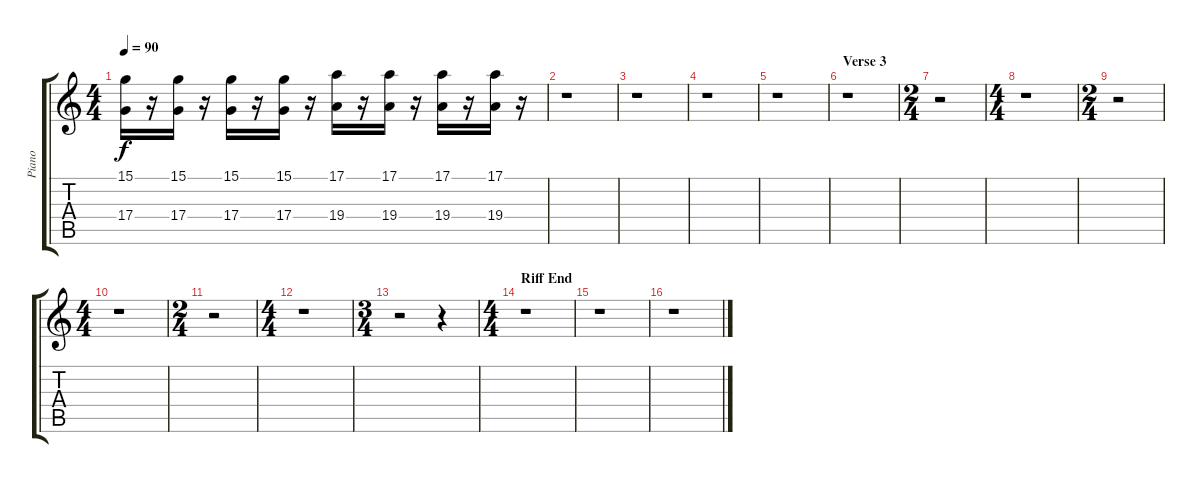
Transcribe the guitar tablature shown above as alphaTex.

\track ("Piano" "Piano") {instrument acousticgrandpiano}
\staff {score tabs}
\tuning (E4 B3 G3 D3 A2 E2) {hide}
\ts (4 4)
\tempo 90
\clef g2
\ks c
(15.1 17.4).16{dy f} r.16 (15.1 17.4).16 r.16 (15.1 17.4).16 r.16 (15.1 17.4).16 r.16 (17.1 19.4).16 r.16 (17.1 19.4).16 r.16 (17.1 19.4).16 r.16 (17.1 19.4).16 r.16 |
r.1 |
r.1 |
r.1 |
r.1 |
\section ("" "Verse 3")
r.1 |
\ts (2 4)
r.2 |
\ts (4 4)
r.1 |
\ts (2 4)
r.2 |
\ts (4 4)
r.1 |
\ts (2 4)
r.2 |
\ts (4 4)
r.1 |
\ts (3 4)
r.2 r.4 |
\ts (4 4)
\section ("" "Riff End")
r.1 |
r.1 |
r.1
